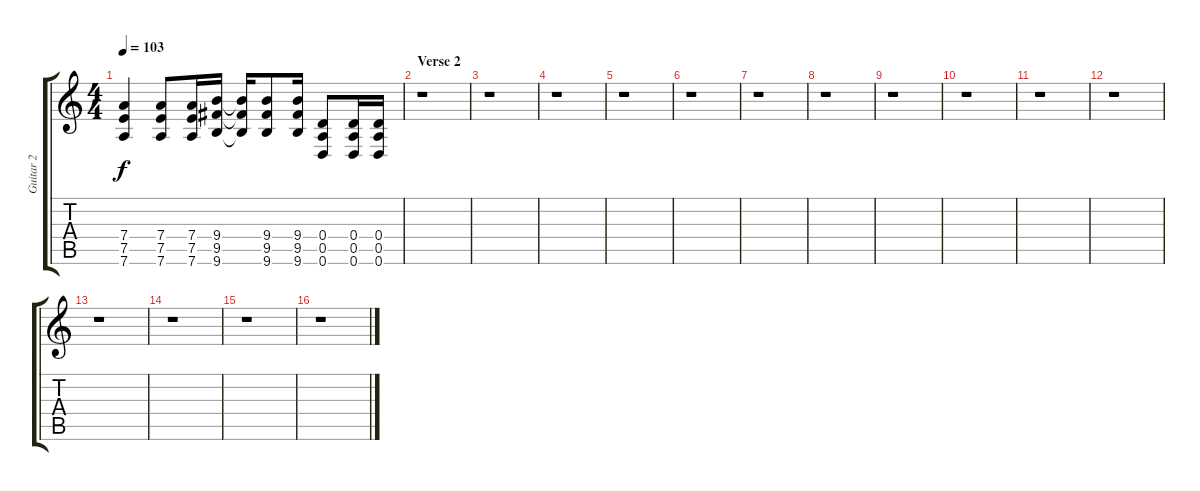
\track ("Guitar 2" "Guitar 2") {instrument distortionguitar}
\staff {score tabs}
\tuning (E4 B3 G3 D3 A2 D2) {hide}
\ts (4 4)
\tempo 103
\clef g2
\ks c
(7.4 7.5 7.6).4{dy f} (7.4 7.5 7.6).8 (7.4 7.5 7.6).16 (9.4 9.5 9.6).16 (9.4{t} 9.5{t} 9.6{t}).16 (9.4 9.5 9.6).8 (9.4 9.5 9.6).16 (0.4 0.5 0.6).8 (0.4 0.5 0.6).16 (0.4 0.5 0.6).16 |
\section ("" "Verse 2")
r.1 |
r.1 |
r.1 |
r.1 |
r.1 |
r.1 |
r.1 |
r.1 |
r.1 |
r.1 |
r.1 |
r.1 |
r.1 |
r.1 |
r.1
